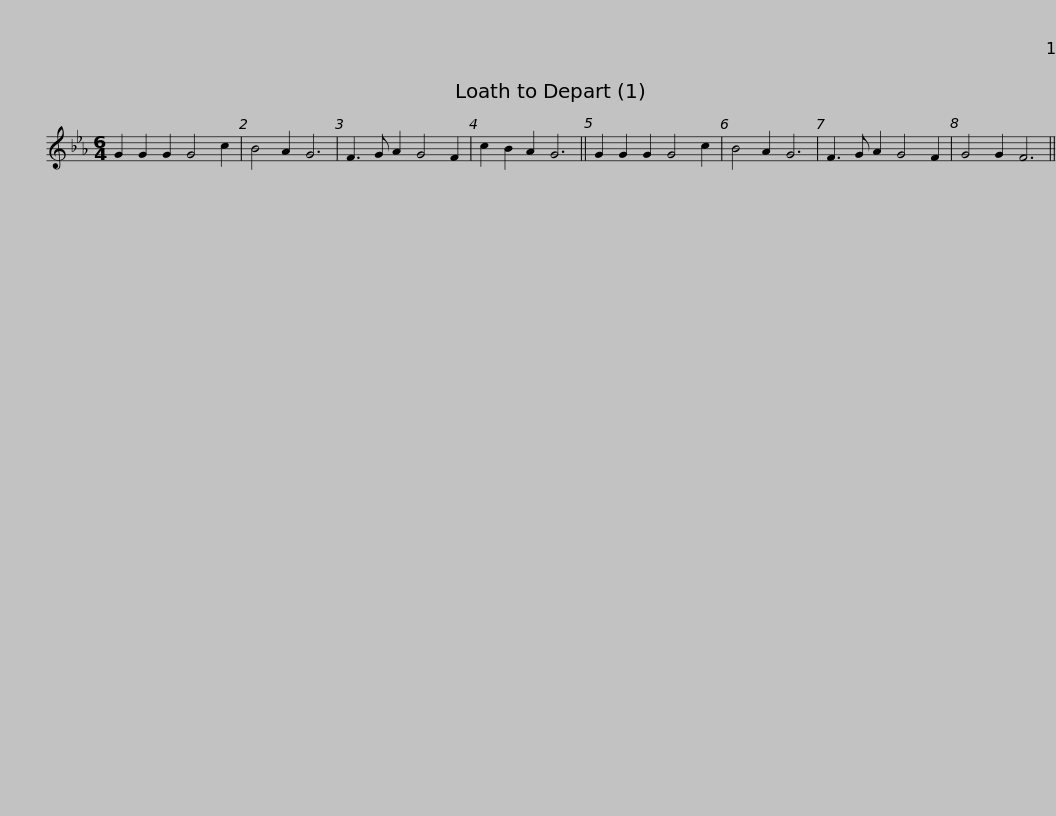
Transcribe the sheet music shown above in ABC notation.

X:1
L:1/8
M:6/4
I:linebreak $
K:Cmin
V:1 treble
V:1
 G2 G2 G2 G4 c2 | B4 A2 G6 | F3 G A2 G4 F2 | c2 B2 A2 G6 || G2 G2 G2 G4 c2 | %5
 B4 A2 G6 | F3 G A2 G4 F2 | G4 G2 F6 || %8
